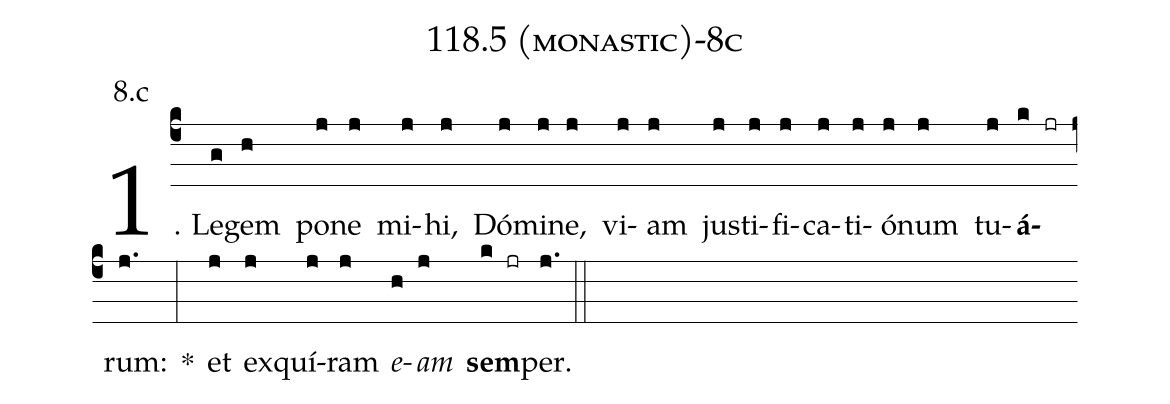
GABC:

name: 118.5 (monastic)-8c;
annotation: 8.c;
%%
(c4)1. Le(g)gem(h) po(j)ne(j) mi(j)hi,(j) Dó(j)mi(j)ne,(j) vi(j)am(j) jus(j)ti(j)fi(j)ca(j)ti(j)ó(j)num(j) tu(j)<b>á</b>(k jr)rum:(j.) *(:) et(j) ex(j)quí(j)ram(j) <i>e</i>(h)<i>am</i>(j) <b>sem</b>(k jr)per.(j.) (::)
